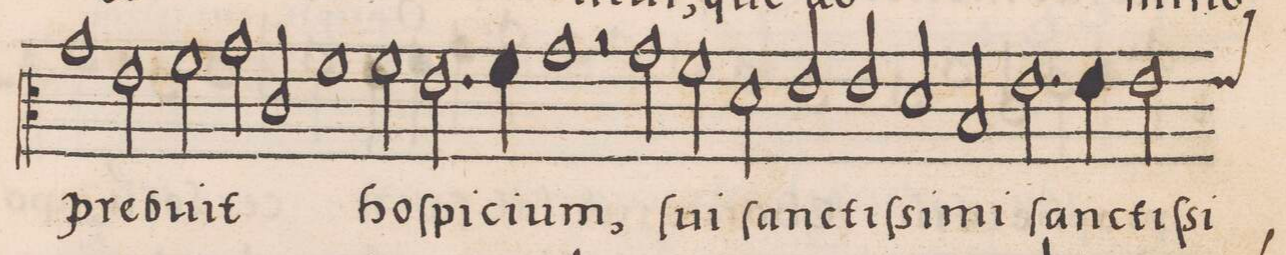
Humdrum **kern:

**kern	**text	**text
*I"CANTVS	*	*
*clefC3	*	*
*k[]	*	*
*met(C|)	*	*
*M2/1	*	*
1g	pre-	.
2e\	.	.
=49-	=49-	=49-
2f\	-bu-	.
2g\	-it	.
2c/	.	.
1f\	.	.
=50-	=50-	=50-
2f\	ho-	.
2.e\	-ſpi-	.
4f\	-ci-	.
=51-	=51-	=51-
1g	-um,	.
2r	.	.
2g\	ſu-	.
=52-	=52-	=52-
2f\	-i	.
2d\	ſanc-	.
2e/	.	.
2e/	-tiſ-	.
=53-	=53-	=53-
2d/	-si-	.
2B/	-mi	.
2.e\	ſanc-	.
4e\	-tiſ-	.
=54-	=54-	=54-
*custos:e	*	*
2e\	-si-	.
*-	*-	*-
